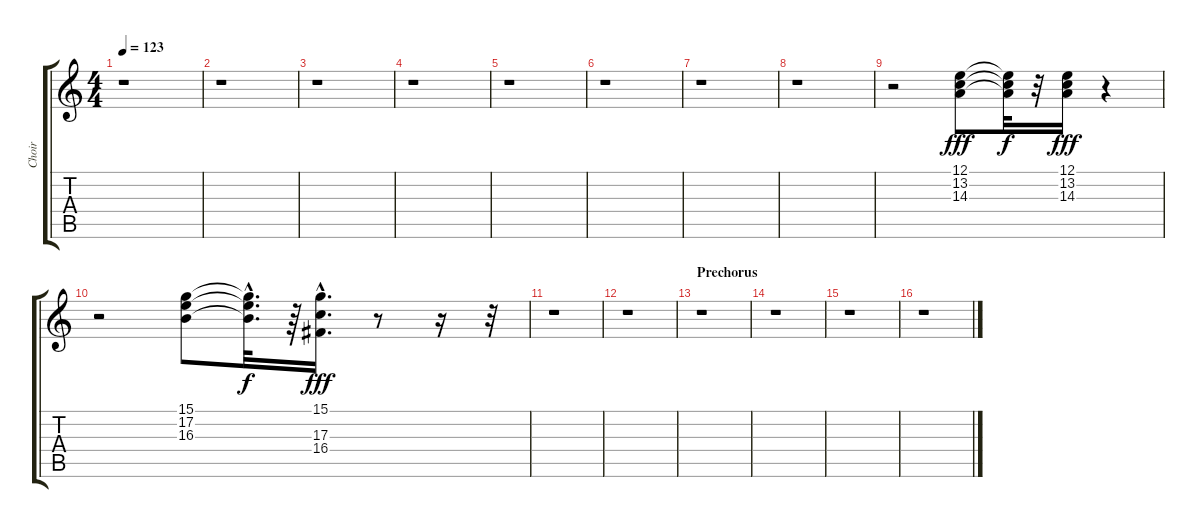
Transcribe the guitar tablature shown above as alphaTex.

\track ("Choir" "Choir") {instrument choiraahs}
\staff {score tabs}
\tuning (E4 B3 G3 D3 A2 E2) {hide}
\ts (4 4)
\tempo 123
\clef g2
\ks c
r.1{dy f} |
r.1 |
r.1 |
r.1 |
r.1 |
r.1 |
r.1 |
r.1 |
r.2 (12.1 13.2 14.3).8{dy fff volume 9} (12.1{t} 13.2{t} 14.3{t}).32{dy f} r.32 (12.1 13.2 14.3).16{dy fff} r.4 |
r.2 (15.1 17.2 16.3).8 (15.1{hac t} 17.2{hac t} 16.3{hac t}).32{d dy f} r.64 (15.1 17.3 16.4{hac}).16{d dy fff} r.8 r.16 r.32 |
r.1 |
r.1 |
\section ("" "Prechorus")
r.1 |
r.1 |
r.1 |
r.1
